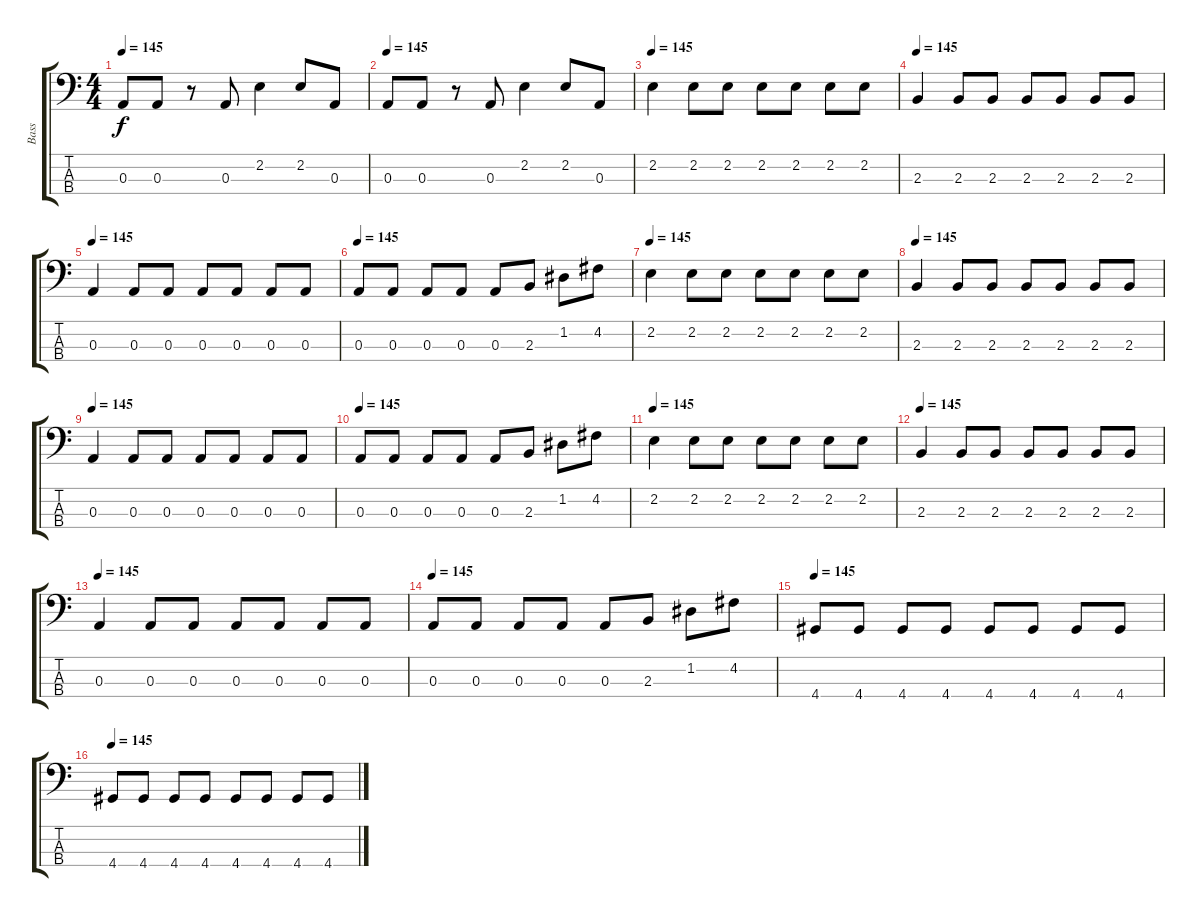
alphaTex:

\track ("Bass" "Bass") {instrument electricbasspick}
\staff {score tabs}
\tuning (G2 D2 A1 E1) {hide}
\ts (4 4)
\tempo 145
\clef f4
\ks c
0.3.8{dy f} 0.3.8 r.8 0.3.8 2.2.4 2.2.8 0.3.8 |
\tempo 145
0.3.8 0.3.8 r.8 0.3.8 2.2.4 2.2.8 0.3.8 |
\tempo 145
2.2.4 2.2.8 2.2.8 2.2.8 2.2.8 2.2.8 2.2.8 |
\tempo 145
2.3.4 2.3.8 2.3.8 2.3.8 2.3.8 2.3.8 2.3.8 |
\tempo 145
0.3.4 0.3.8 0.3.8 0.3.8 0.3.8 0.3.8 0.3.8 |
\tempo 145
0.3.8 0.3.8 0.3.8 0.3.8 0.3.8 2.3.8 1.2.8 4.2.8 |
\tempo 145
2.2.4 2.2.8 2.2.8 2.2.8 2.2.8 2.2.8 2.2.8 |
\tempo 145
2.3.4 2.3.8 2.3.8 2.3.8 2.3.8 2.3.8 2.3.8 |
\tempo 145
0.3.4 0.3.8 0.3.8 0.3.8 0.3.8 0.3.8 0.3.8 |
\tempo 145
0.3.8 0.3.8 0.3.8 0.3.8 0.3.8 2.3.8 1.2.8 4.2.8 |
\tempo 145
2.2.4 2.2.8 2.2.8 2.2.8 2.2.8 2.2.8 2.2.8 |
\tempo 145
2.3.4 2.3.8 2.3.8 2.3.8 2.3.8 2.3.8 2.3.8 |
\tempo 145
0.3.4 0.3.8 0.3.8 0.3.8 0.3.8 0.3.8 0.3.8 |
\tempo 145
0.3.8 0.3.8 0.3.8 0.3.8 0.3.8 2.3.8 1.2.8 4.2.8 |
\tempo 145
4.4.8 4.4.8 4.4.8 4.4.8 4.4.8 4.4.8 4.4.8 4.4.8 |
\tempo 145
4.4.8 4.4.8 4.4.8 4.4.8 4.4.8 4.4.8 4.4.8 4.4.8
